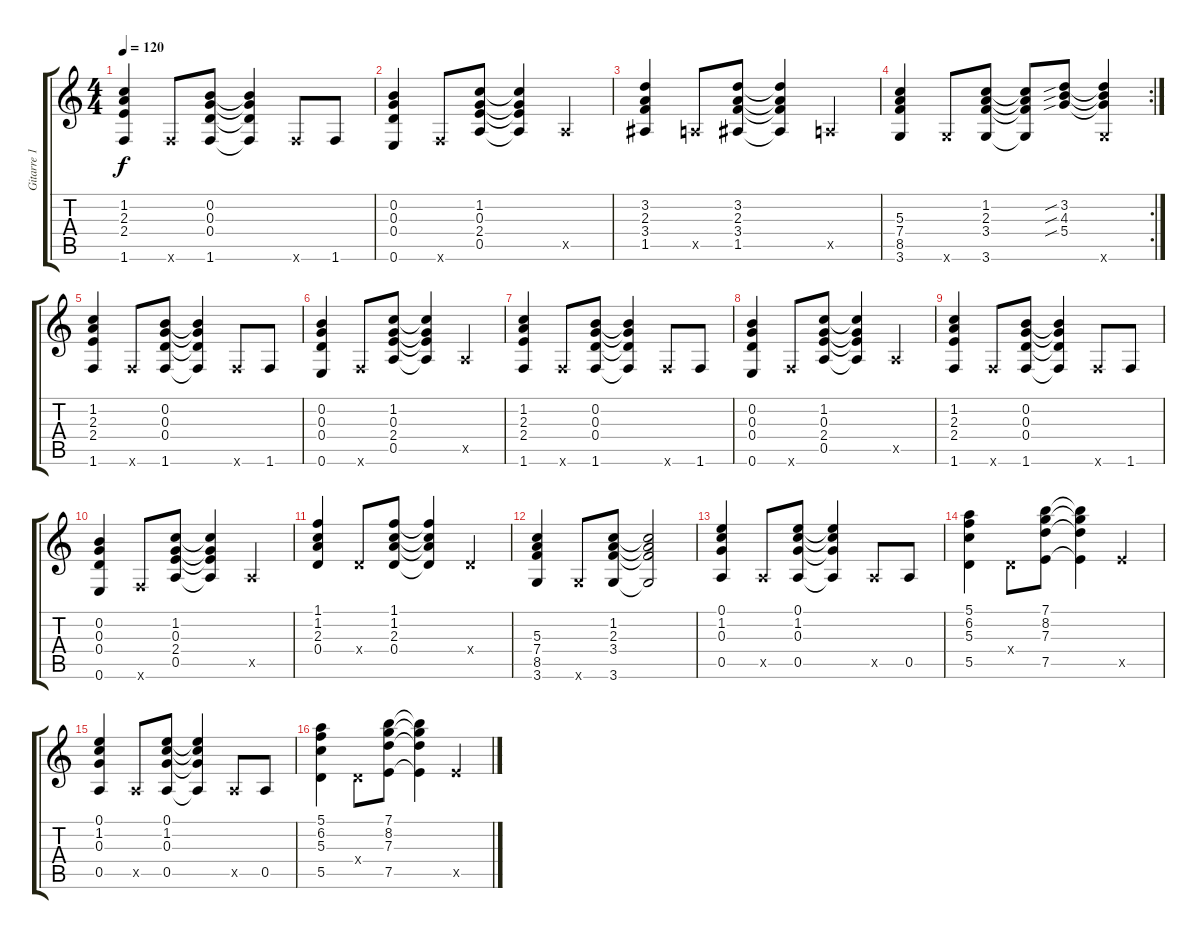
\track ("Gitarre 1" "Gitarre 1") {instrument electricguitarjazz}
\staff {score tabs}
\tuning (E4 B3 G3 D3 A2 E2) {hide}
\ts (4 4)
\tempo 120
\clef g2
\ks c
(1.2 2.3 2.4 1.6).4{dy f} 1.6{x}.8 (0.2 0.3 0.4 1.6).8 (0.2{t} 0.3{t} 0.4{t} 1.6{t}).4 1.6{x}.8 1.6.8 |
(0.2 0.3 0.4 0.6).4 1.6{x}.8 (1.2 0.3 2.4 0.5).8 (1.2{t} 0.3{t} 2.4{t} 0.5{t}).4 0.5{x}.4 |
(3.2 2.3 3.4 1.5).4 0.5{x}.8 (3.2 2.3 3.4 1.5).8 (3.2{t} 2.3{t} 3.4{t} 1.5{t}).4 0.5{x}.4 |
\rc 2
(5.3 7.4 8.5 3.6).4 3.6{x}.8 (1.2 2.3 3.4 3.6).8 (1.2{t} 2.3{t} 3.4{t} 3.6{t}).8 (3.2{sib} 4.3{sib} 5.4{sib}).8 (3.2{t} 4.3{t} 5.4{t} 3.6{x}).4 |
(1.2 2.3 2.4 1.6).4 1.6{x}.8 (0.2 0.3 0.4 1.6).8 (0.2{t} 0.3{t} 0.4{t} 1.6{t}).4 1.6{x}.8 1.6.8 |
(0.2 0.3 0.4 0.6).4 1.6{x}.8 (1.2 0.3 2.4 0.5).8 (1.2{t} 0.3{t} 2.4{t} 0.5{t}).4 0.5{x}.4 |
(1.2 2.3 2.4 1.6).4 1.6{x}.8 (0.2 0.3 0.4 1.6).8 (0.2{t} 0.3{t} 0.4{t} 1.6{t}).4 1.6{x}.8 1.6.8 |
(0.2 0.3 0.4 0.6).4 1.6{x}.8 (1.2 0.3 2.4 0.5).8 (1.2{t} 0.3{t} 2.4{t} 0.5{t}).4 0.5{x}.4 |
(1.2 2.3 2.4 1.6).4 1.6{x}.8 (0.2 0.3 0.4 1.6).8 (0.2{t} 0.3{t} 0.4{t} 1.6{t}).4 1.6{x}.8 1.6.8 |
(0.2 0.3 0.4 0.6).4 1.6{x}.8 (1.2 0.3 2.4 0.5).8 (1.2{t} 0.3{t} 2.4{t} 0.5{t}).4 0.5{x}.4 |
(1.1 1.2 2.3 0.4).4 0.4{x}.8 (1.1 1.2 2.3 0.4).8 (1.1{t} 1.2{t} 2.3{t} 0.4{t}).4 0.4{x}.4 |
(5.3 7.4 8.5 3.6).4 3.6{x}.8 (1.2 2.3 3.4 3.6).8 (1.2{t} 2.3{t} 3.4{t} 3.6{t}).2 |
(0.1 1.2 0.3 0.5).4 0.5{x}.8 (0.1 1.2 0.3 0.5).8 (0.1{t} 1.2{t} 0.3{t} 0.5{t}).4 0.5{x}.8 0.5.8 |
(5.1 6.2 5.3 5.5).4 0.4{x}.8 (7.1 8.2 7.3 7.5).8 (7.1{t} 8.2{t} 7.3{t} 7.5{t}).4 7.5{x}.4 |
(0.1 1.2 0.3 0.5).4 0.5{x}.8 (0.1 1.2 0.3 0.5).8 (0.1{t} 1.2{t} 0.3{t} 0.5{t}).4 0.5{x}.8 0.5.8 |
(5.1 6.2 5.3 5.5).4 0.4{x}.8 (7.1 8.2 7.3 7.5).8 (7.1{t} 8.2{t} 7.3{t} 7.5{t}).4 7.5{x}.4
